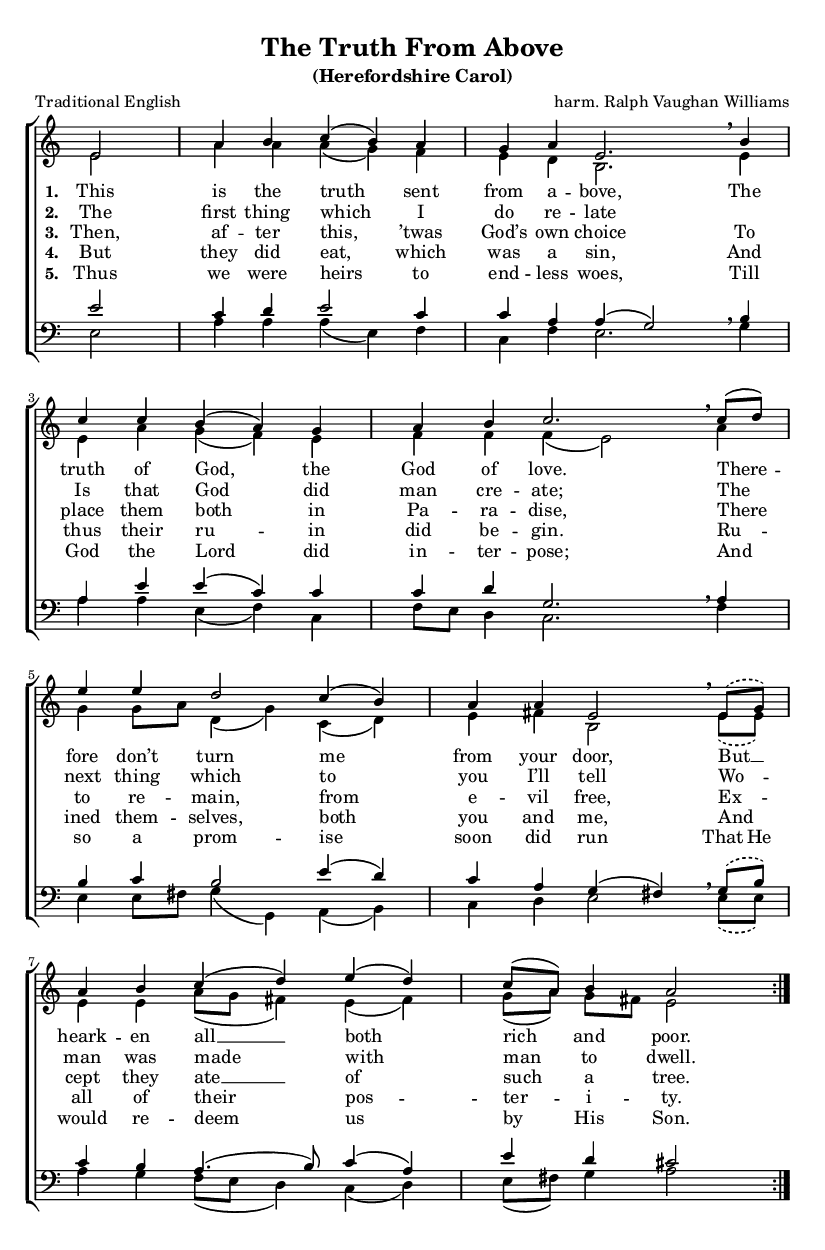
\version "2.14.2"
\include "header.ly"

\header {
  title = "The Truth From Above"
  subtitle = "(Herefordshire Carol)"
  composer = "harm. Ralph Vaughan Williams"
  poet = "Traditional English"
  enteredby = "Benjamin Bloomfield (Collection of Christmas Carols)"
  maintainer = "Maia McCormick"
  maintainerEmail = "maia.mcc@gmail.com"
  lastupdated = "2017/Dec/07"
}

global = {
  \key c \major
  \time 5/4
}

sopMusic = \relative c' {
  \repeat volta 3 {
    \partial 2 e2 |
    \time 5/4 a4 b c( b) a |
    \time 3/2 g a e2. \breathe b'4 | \break

    \time 5/4 c c b( a) g |
    \time 3/2 a b c2. \breathe c8( d) | \break

    e4 e d2 c4( b) |
    \time 5/4 \slurDashed a a e2 \breathe e8( g) | \break

    \slurSolid
    \time 3/2 a4 b c( d) e( d) |
    \time 2/2 c8( a) b4 a2
  }
}
sopWords = \lyricmode {

}

altoMusic = \relative c' {
  e2 |
  a4 a a( g) f |
  e d b2. e4 |

  e a g( f) e |
  f f f( e2) a4 |

  g g8[ a] d,4( g) c,( d) |
  \slurDashed e fis b,2 e8( e) |

  \slurSolid e4 e a8([ g] fis4) e( fis) |
  g8( a) g[ fis] e2
}

altoWords = \lyricmode {
  \set stanza = #"  1. "
  This is the truth sent from a -- bove,
  The truth of God, the God of love.
  There -- fore don’t turn me from your door,
  But __ heark -- en all __ both rich and poor.
}
altoWordsII = \lyricmode {
  \set stanza = #"  2. "
  The first thing which I do re -- late
  \skip1
  Is that God did man cre -- ate;
  The next thing which to you I’ll tell
  Wo -- man was made with man to dwell.
}
altoWordsIII = \lyricmode {
  \set stanza = #"  3. "
  Then, af -- ter this, ’twas God’s own choice
  To place them both in Pa -- ra -- dise,
  There to re -- main, from e -- vil free,
  Ex -- cept they ate __ of such a tree.
}
altoWordsIV = \lyricmode {
  \set stanza = #"  4. "
  But they did eat, which was a sin,
  And thus their ru -- in did be -- gin.
  Ru -- ined them -- selves, both you and me,
  And all of their pos -- ter -- i -- ty.
}
altoWordsV = \lyricmode {
  \set stanza = #"  5. "
  Thus we were heirs to end -- less woes,
  Till God the Lord did in -- ter -- pose;
  And so a prom -- ise soon did run
  \set ignoreMelismata = ##t
  That He
  \unset ignoreMelismata
  would re -- deem us by His Son.

}
altoWordsVI = \lyricmode {
  \set stanza = #" 6. "
  \set ignoreMelismata = ##t
}
tenorMusic = \relative c' {
  e2 |
  c4 d e2 c4 |
  c a a( g2) \breathe b4 |

  a e' e( c) c |
  c d g,2. \breathe a4 |

  b c b2 e4( d) |
  c a g( fis!) \slurDashed \breathe g8( b) |

  \slurSolid c4 b a4.( b8) c4( a) |
  e' d cis2
}
tenorWords = \lyricmode {

}

bassMusic = \relative c {
  e2 |
  a4 a a( e) f |
  c f e2. g4 |

  a4 a e( f) c4 |
  f8[ e] d4 c2. f4 |

  e e8[ fis] g4( g,) a( b) |
  c4 d e2 \slurDashed e8( e) |

  a4 g \slurSolid f8([ e] d4) c( d) |
  e8( fis) g4 a2
}
bassWords = \lyricmode {

}

\score {
  <<
   \new ChoirStaff <<
    \new Staff = women <<
      \new Voice = "sopranos" { \voiceOne << \global \sopMusic >> }
      \new Voice = "altos" { \voiceTwo << \global \altoMusic >> }
    >>
    \new Lyrics \with { alignAboveContext = #"women" } \lyricsto "sopranos" \sopWords
    \new Lyrics = "altosVI"  \with { alignBelowContext = #"women" } \lyricsto "sopranos" \altoWordsVI
    \new Lyrics = "altosV"  \with { alignBelowContext = #"women" } \lyricsto "sopranos" \altoWordsV
    \new Lyrics = "altosIV"  \with { alignBelowContext = #"women" } \lyricsto "sopranos" \altoWordsIV
    \new Lyrics = "altosIII"  \with { alignBelowContext = #"women" } \lyricsto "sopranos" \altoWordsIII
    \new Lyrics = "altosII"  \with { alignBelowContext = #"women" } \lyricsto "sopranos" \altoWordsII
    \new Lyrics = "altos"  \with { alignBelowContext = #"women" } \lyricsto "sopranos" \altoWords
   \new Staff = men <<
      \clef bass
      \new Voice = "tenors" { \voiceOne << \global \tenorMusic >> }
      \new Voice = "basses" { \voiceTwo << \global \bassMusic >> }
    >>
    \new Lyrics \with { alignAboveContext = #"men" \override VerticalAxisGroup #'nonstaff-relatedstaff-spacing = #'((basic-distance . 1)) } \lyricsto "tenors" \tenorWords
    \new Lyrics \with { alignBelowContext = #"men" \override VerticalAxisGroup #'nonstaff-relatedstaff-spacing = #'((basic-distance . 1)) } \lyricsto "basses" \bassWords
  >>
%    \new PianoStaff << \new Staff { \new Voice { \pianoRH } } \new Staff { \clef "bass" \pianoLH } >>
  >>
  \layout {
  \context {
    \Lyrics
    \override LyricText #'font-size = #1.3
  }
    \context {
      \Staff
      \remove Time_signature_engraver
    }
    \context {
      \Score
      \override SpacingSpanner #'base-shortest-duration = #(ly:make-moment 1 2)
      \override SpacingSpanner #'common-shortest-duration = #(ly:make-moment 1 2)
    }
    \context {
      % Remove all empty staves
      % \Staff \RemoveEmptyStaves \override VerticalAxisGroup #'remove-first = ##t
    }
    \context {
      \Lyrics
    }
  }
}
